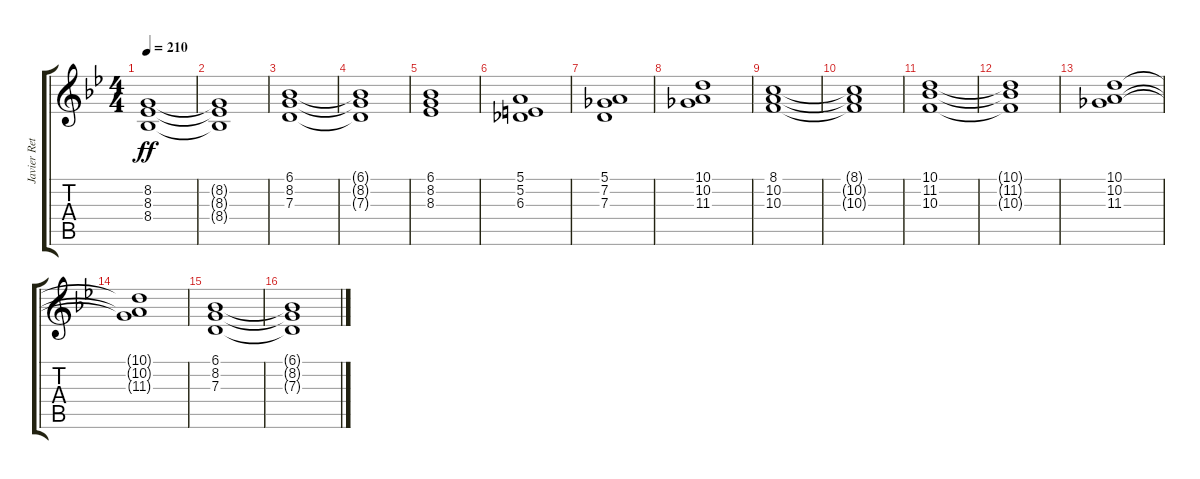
\track ("Javier Retamozo" "Javier Ret") {instrument stringensemble1}
\staff {score tabs}
\tuning (E4 B3 G3 D3 A2 E2) {hide}
\ts (4 4)
\tempo 210
\clef g2
\ks gminor
(8.2 8.3 8.4).1{dy ff} |
(8.2{t} 8.3{t} 8.4{t}).1 |
(6.1 8.2 7.3).1 |
(6.1{t} 8.2{t} 7.3{t}).1 |
(6.1 8.2 8.3).1 |
(5.1 5.2 6.3).1 |
(5.1 7.2 7.3).1 |
(10.1 10.2 11.3).1 |
(8.1 10.2 10.3).1 |
(8.1{t} 10.2{t} 10.3{t}).1 |
(10.1 11.2 10.3).1 |
(10.1{t} 11.2{t} 10.3{t}).1 |
(10.1 10.2 11.3).1 |
(10.1{t} 10.2{t} 11.3{t}).1 |
(6.1 8.2 7.3).1 |
(6.1{t} 8.2{t} 7.3{t}).1
